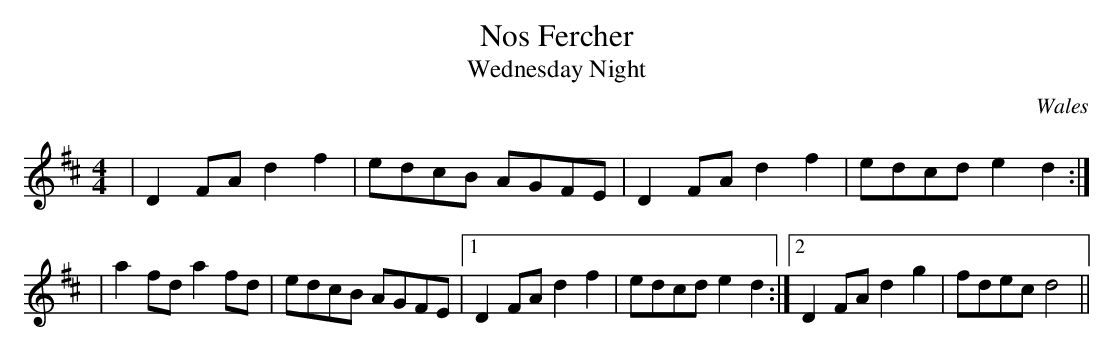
X:1
T:Nos Fercher
T:Wednesday Night
O:Wales
M:4/4
K:Dmaj
|D2FA d2f2|edcB AGFE|D2FA d2f2|edcd e2d2:|
|a2fd a2fd|edcB AGFE|1 D2FA d2f2| edcd e2d2:|2 D2FA d2g2| fdec d4||
